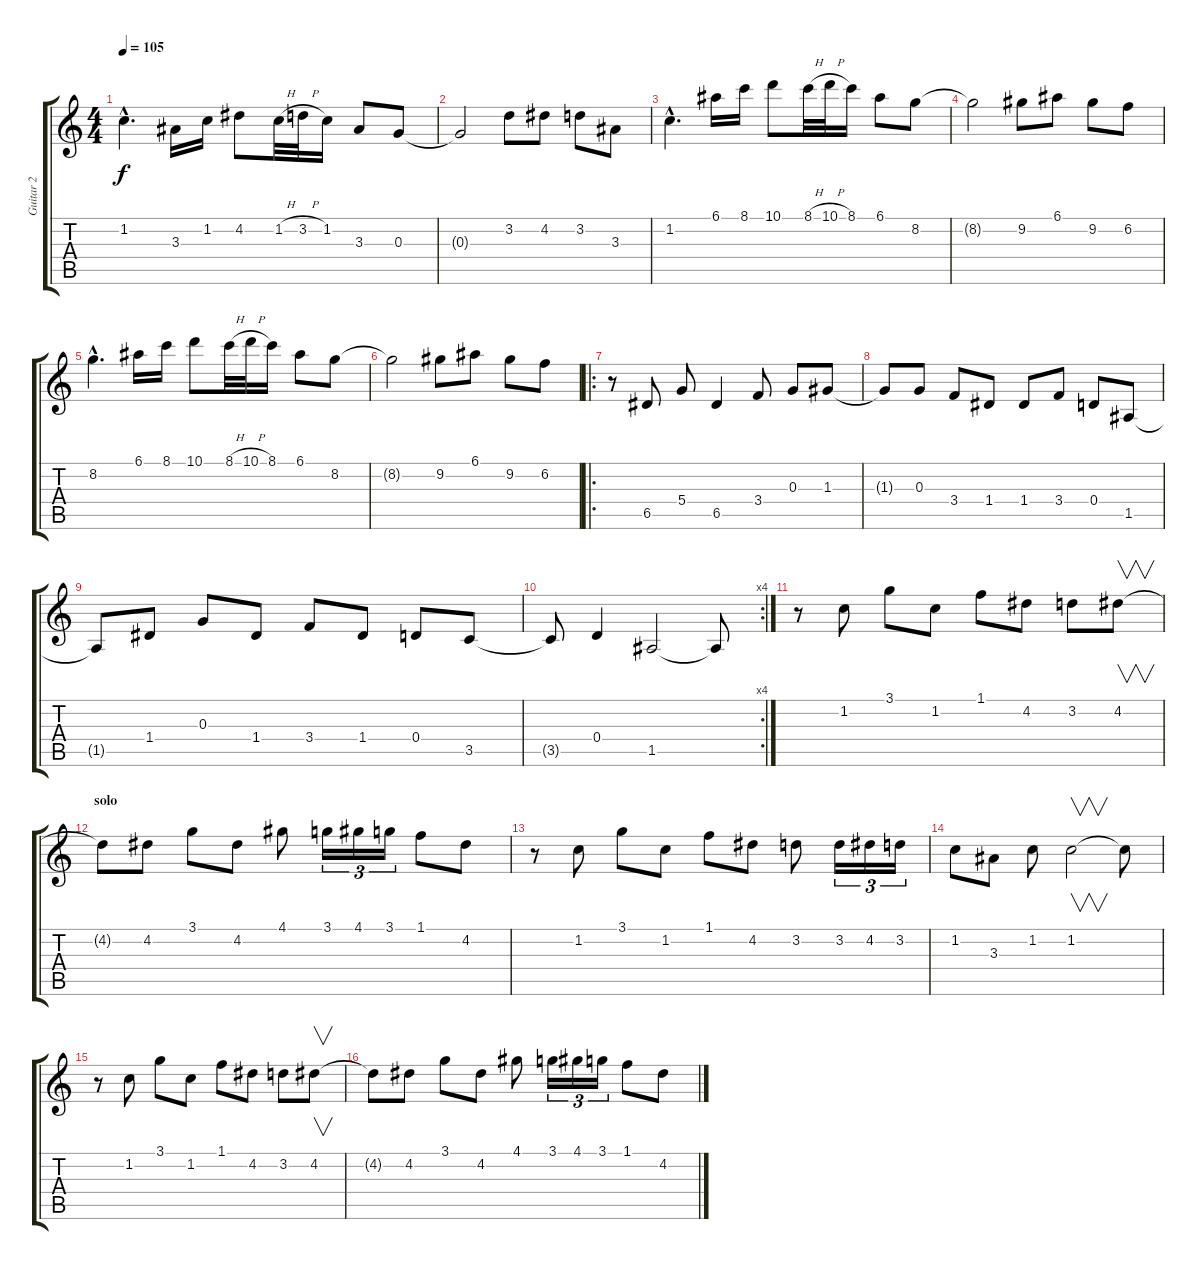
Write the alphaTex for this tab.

\track ("Guitar 2" "Guitar 2") {instrument distortionguitar}
\staff {score tabs}
\tuning (E4 B3 G3 D3 A2 E2) {hide}
\ts (4 4)
\tempo 105
\clef g2
\ks c
1.2{hac}.4{d dy f} 3.3.16 1.2.16 4.2.8 1.2{h}.32 3.2{h}.32 1.2.16 3.3.8 0.3.8 |
0.3{t}.2 3.2.8 4.2.8 3.2.8 3.3.8 |
1.2{hac}.4{d} 6.1.16 8.1.16 10.1.8 8.1{h}.32 10.1{h}.32 8.1.16 6.1.8 8.2.8 |
8.2{t}.2 9.2.8 6.1.8 9.2.8 6.2.8 |
8.2{hac}.4{d} 6.1.16 8.1.16 10.1.8 8.1{h}.32 10.1{h}.32 8.1.16 6.1.8 8.2.8 |
8.2{t}.2 9.2.8 6.1.8 9.2.8 6.2.8 |
\ro
r.8 6.5.8 5.4.8 6.5.4 3.4.8 0.3.8 1.3.8 |
1.3{t}.8 0.3.8 3.4.8 1.4.8 1.4.8 3.4.8 0.4.8 1.5.8 |
1.5{t}.8 1.4.8 0.3.8 1.4.8 3.4.8 1.4.8 0.4.8 3.5.8 |
\rc 4
3.5{t}.8 0.4.4 1.5.2 1.5{t}.8 |
r.8 1.2.8 3.1.8 1.2.8 1.1.8 4.2.8 3.2.8 4.2.8{v} |
\section ("" "solo")
4.2{t}.8 4.2.8 3.1.8 4.2.8 4.1.8 3.1.16{tu (3 2)} 4.1.16{tu (3 2)} 3.1.16{tu (3 2)} 1.1.8 4.2.8 |
r.8 1.2.8 3.1.8 1.2.8 1.1.8 4.2.8 3.2.8 3.2.16{tu (3 2)} 4.2.16{tu (3 2)} 3.2.16{tu (3 2)} |
1.2.8 3.3.8 1.2.8 1.2.2{v} 1.2{t}.8 |
r.8 1.2.8 3.1.8 1.2.8 1.1.8 4.2.8 3.2.8 4.2.8{v} |
4.2{t}.8 4.2.8 3.1.8 4.2.8 4.1.8 3.1.16{tu (3 2)} 4.1.16{tu (3 2)} 3.1.16{tu (3 2)} 1.1.8 4.2.8
